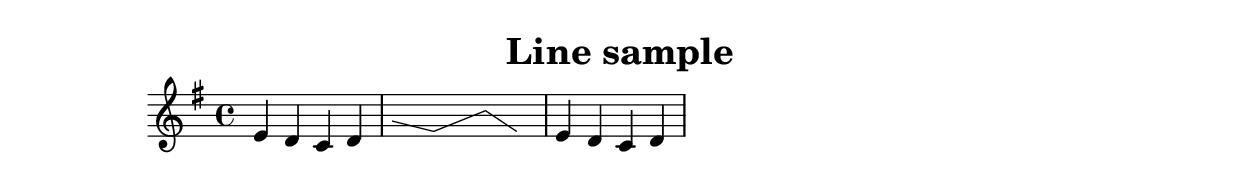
\version "2.18.2"

\header {
	title="Line sample"
}

PI = {
	\relative c'{ e4 d c d | }
	
	\hideNotes
	% -\tweak minimum-length #55
	% \once \override Bar.minimum-length = #20
	r4
	-\markup { \postscript #"0 2 moveto 4 -1 rlineto 5 2 rlineto 3 -2 rlineto stroke " }
	r4 
	r4
	r16 r16 r16 r16
	\unHideNotes

	\relative c'{ e4 d c d | }
}

<<
	\new Staff{
		\clef treble
		\time 4/4
		\key e \minor
		\PI
	}
>>

